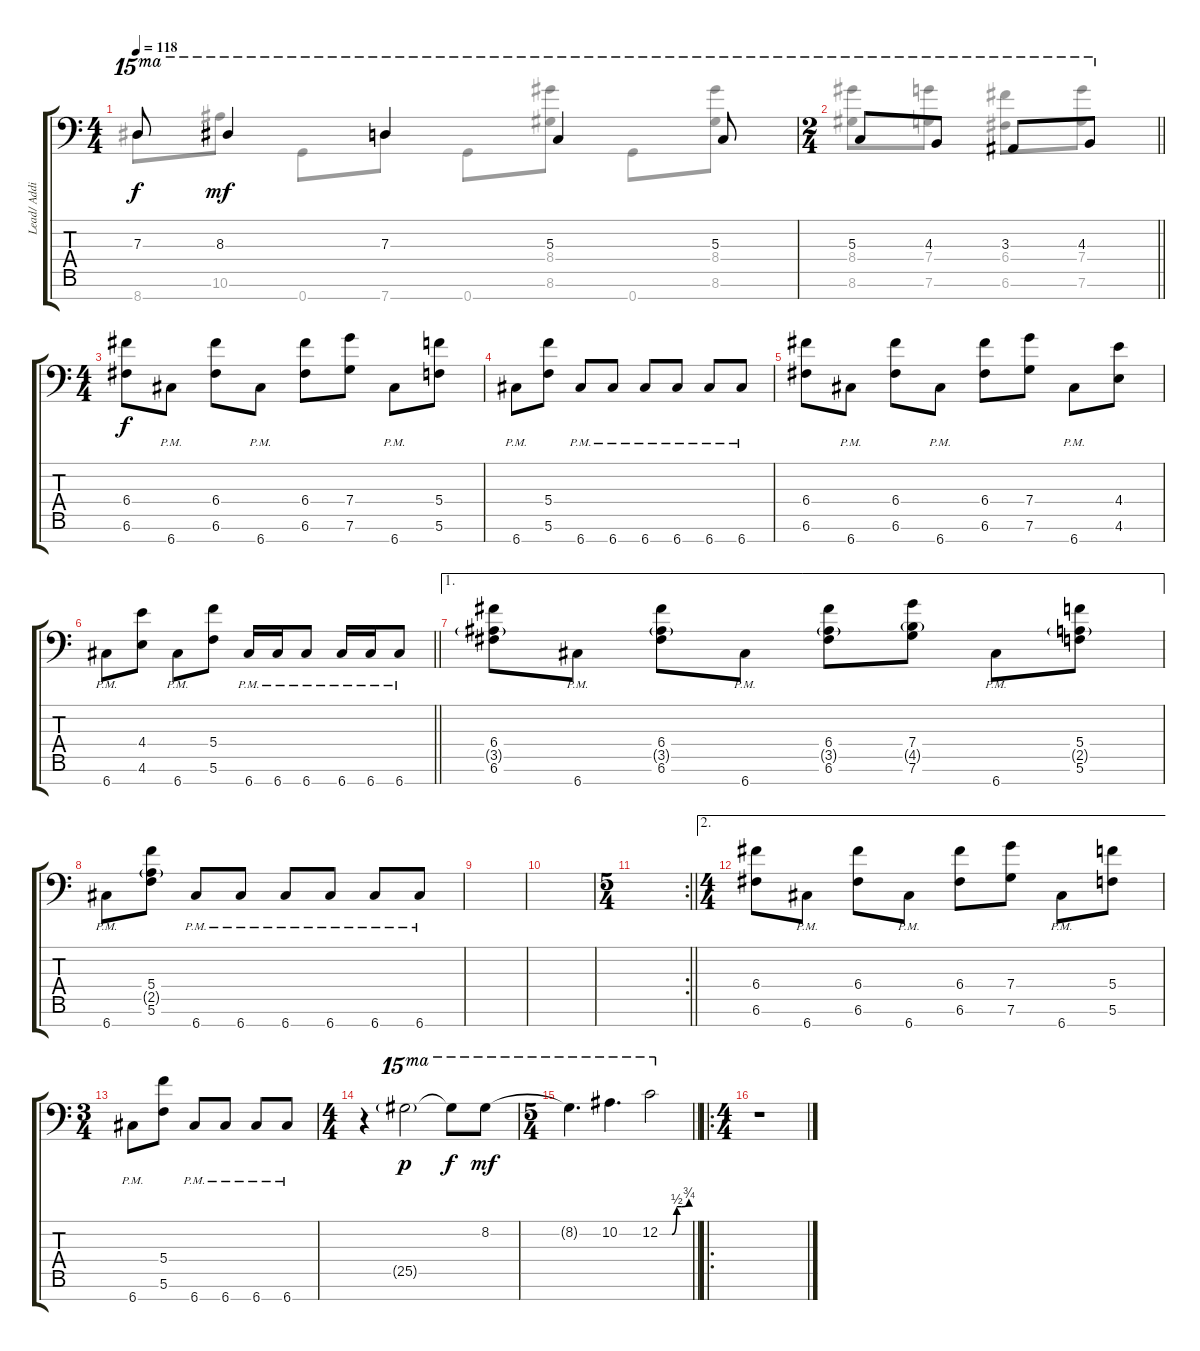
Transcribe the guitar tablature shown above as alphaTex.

\track ("Lead/ Additional" "Lead/ Addi") {instrument overdrivenguitar}
\staff {score tabs}
\tuning (E4 C4 G3 C3 G2 C2 G1) {hide}
\voice
\ts (4 4)
\tempo 118
\clef f4
\ks c
7.3{t}.8{ot 15ma dy f} 8.3.4{ot 15ma dy mf} 7.3.4{ot 15ma} 5.3.4{ot 15ma} 5.3.8{ot 15ma} |
\ts (2 4)
\barLineRight lightlight
5.3.8{ot 15ma} 4.3.8{ot 15ma} 3.3.8{ot 15ma} 4.3.8{ot 15ma} |
\ts (4 4)
(6.4 6.6).8{dy f} 6.7{pm}.8 (6.4 6.6).8 6.7{pm}.8 (6.4 6.6).8 (7.4 7.6).8 6.7{pm}.8 (5.4 5.6).8 |
6.7{pm}.8 (5.4 5.6).8 6.7{pm}.8 6.7{pm}.8 6.7{pm}.8 6.7{pm}.8 6.7{pm}.8 6.7{pm}.8 |
(6.4 6.6).8 6.7{pm}.8 (6.4 6.6).8 6.7{pm}.8 (6.4 6.6).8 (7.4 7.6).8 6.7{pm}.8 (4.4 4.6).8 |
\barLineRight lightlight
6.7{pm}.8 (4.4 4.6).8 6.7{pm}.8 (5.4 5.6).8 6.7{pm}.16 6.7{pm}.16 6.7{pm}.8 6.7{pm}.16 6.7{pm}.16 6.7{pm}.8 |
\ae 1
(6.4 3.5{g} 6.6).8 6.7{pm}.8 (6.4 3.5{g} 6.6).8 6.7{pm}.8 (6.4 3.5{g} 6.6).8 (7.4 4.5{g} 7.6).8 6.7{pm}.8 (5.4 2.5{g} 5.6).8 |
6.7{pm}.8 (5.4 2.5{g} 5.6).8 6.7{pm}.8 6.7{pm}.8 6.7{pm}.8 6.7{pm}.8 6.7{pm}.8 6.7{pm}.8 |
|
|
\rc 2
\ts (5 4)
\barLineRight lightlight
|
\ae 2
\ts (4 4)
(6.4 6.6).8 6.7{pm}.8 (6.4 6.6).8 6.7{pm}.8 (6.4 6.6).8 (7.4 7.6).8 6.7{pm}.8 (5.4 5.6).8 |
\ts (3 4)
6.7{pm}.8 (5.4 5.6).8 6.7{pm}.8 6.7{pm}.8 6.7{pm}.8 6.7{pm}.8 |
\ts (4 4)
r.4 25.5{g}.2{ot 15ma dy p} 25.5{t}.8{ot 15ma dy f} 8.2.8{ot 15ma dy mf} |
\ts (5 4)
\barLineRight lightlight
8.2{t}.4{d ot 15ma} 10.2.4{d ot 15ma} 12.2{be (custom 0 0 25 0 35 2 45 2 60 3)}.2{ot 15ma} |
\ro
\ts (4 4)
r.1
\voice
\clef f4
\ottava regular
\simile none
\ks c
8.7.8{dy f} 10.6.8 0.7.8 7.7.8 0.7.8 (8.4 8.6).8 0.7.8 (8.4 8.6).8 |
\barLineRight lightlight
(8.4 8.6).8 (7.4 7.6).8 (6.4 6.6).8 (7.4 7.6).8 |
|
|
|
\barLineRight lightlight
|
|
|
|
|
\barLineRight lightlight
|
|
|
|
\barLineRight lightlight
|
